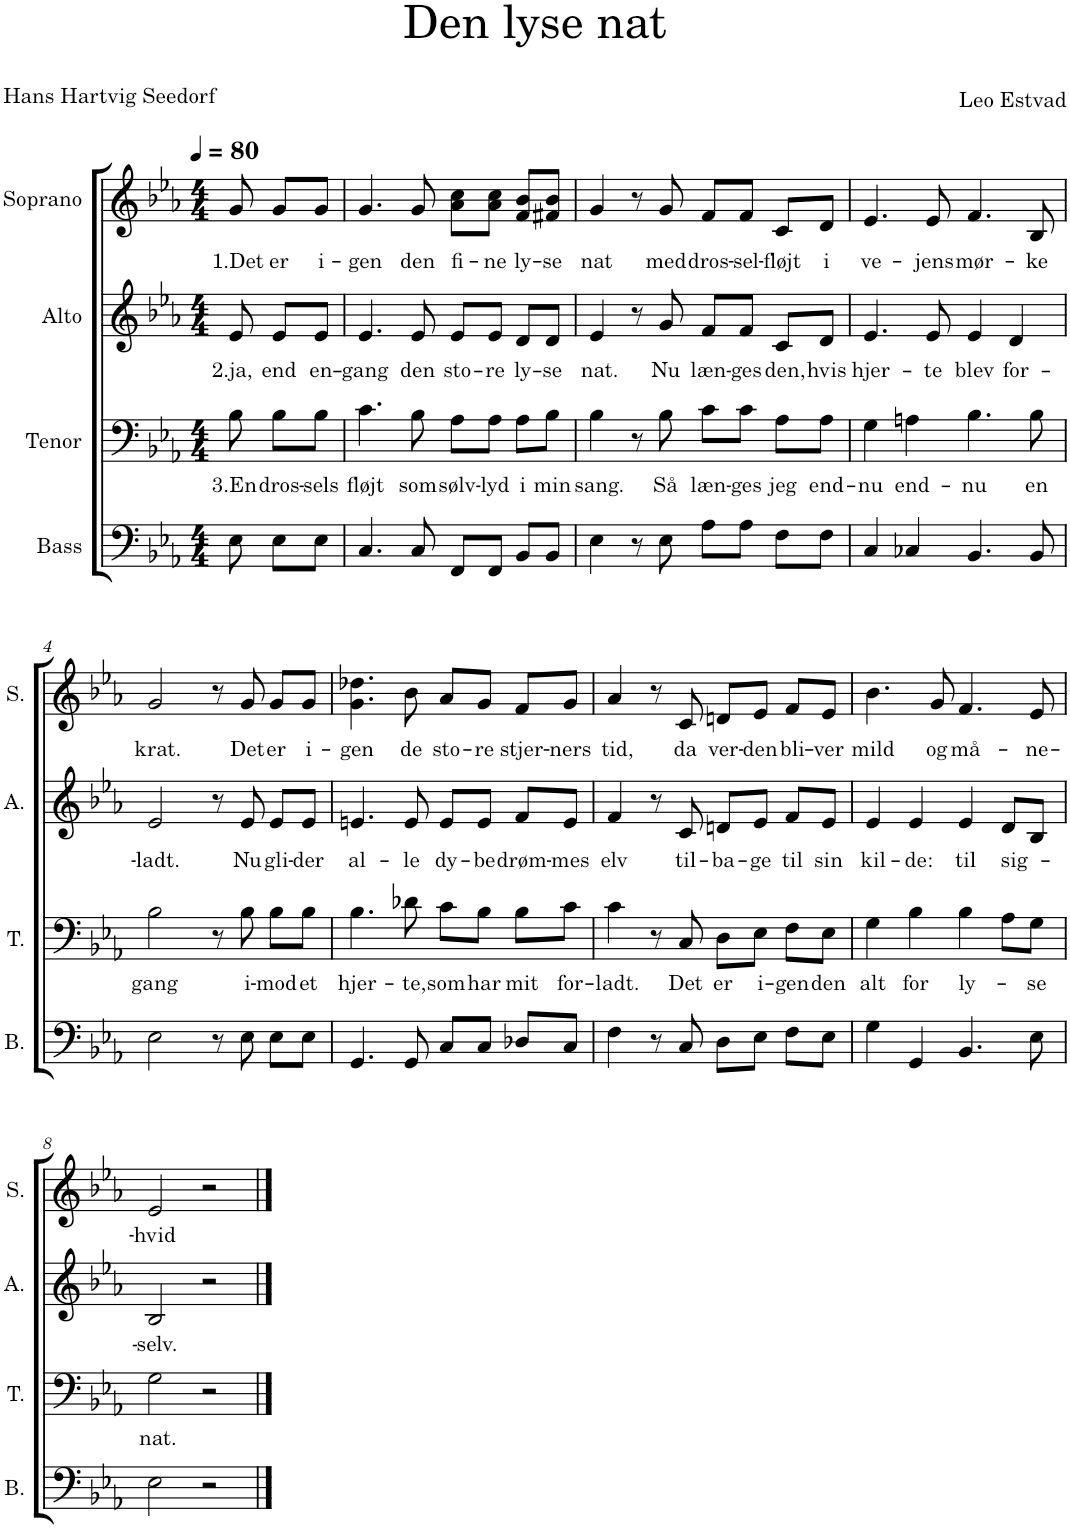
**kern	**kern	**text	**kern	**text	**kern	**text
*part4	*part3	*part3	*part2	*part2	*part1	*part1
*staff4	*staff3	*staff3	*staff2	*staff2	*staff1	*staff1
*I"Bass	*I"Tenor	*	*I"Alto	*	*I"Soprano	*
*I'B.	*I'T.	*	*I'A.	*	*I'S.	*
*clefF4	*clefF4	*	*clefG2	*	*clefG2	*
*k[b-e-a-]	*k[b-e-a-]	*	*k[b-e-a-]	*	*k[b-e-a-]	*
*M4/4	*M4/4	*	*M4/4	*	*M4/4	*
*MM80	*MM80	*	*MM80	*	*MM80	*
=	=	=	=	=	=	=
!	!	!LO:LY:b	!	!LO:LY:b	!	!LO:LY:b
8E-\	8B-\	3.En	8e-/	2.ja,	8g/	1.Det
!	!	!LO:LY:b	!	!LO:LY:b	!	!LO:LY:b
8E-\L	8B-\L	dros-	8e-/L	end	8g/L	er
!	!	!LO:LY:b	!	!LO:LY:b	!	!LO:LY:b
8E-\J	8B-\J	-sels	8e-/J	en-	8g/J	i-
=1	=1	=1	=1	=1	=1	=1
!	!	!LO:LY:b	!	!LO:LY:b	!	!LO:LY:b
4.C/	4.c\	fløjt	4.e-/	-gang	4.g/	-gen
!	!	!LO:LY:b	!	!LO:LY:b	!	!LO:LY:b
8C/	8B-\	som	8e-/	den	8g/	den
!	!	!LO:LY:b	!	!LO:LY:b	!	!LO:LY:b
8FF/L	8A-\L	sølv-	8e-/L	sto-	8a-\ 8cc\L	fi-
!	!	!LO:LY:b	!	!LO:LY:b	!	!LO:LY:b
8FF/J	8A-\J	-lyd	8e-/J	-re	8a-\ 8cc\J	-ne
!	!	!LO:LY:b	!	!LO:LY:b	!	!LO:LY:b
8BB-/L	8A-\L	i	8d/L	ly-	8f/ 8b-/L	ly-
!	!	!LO:LY:b	!	!LO:LY:b	!	!LO:LY:b
8BB-/J	8B-\J	min	8d/J	-se	8f#X/ 8b-/J	-se
=2	=2	=2	=2	=2	=2	=2
!	!	!LO:LY:b	!	!LO:LY:b	!	!LO:LY:b
4E-\	4B-\	sang.	4e-/	nat.	4g/	nat
8r	8r	.	8r	.	8r	.
!	!	!LO:LY:b	!	!LO:LY:b	!	!LO:LY:b
8E-\	8B-\	Så	8g/	Nu	8g/	med
!	!	!LO:LY:b	!	!LO:LY:b	!	!LO:LY:b
8A-\L	8c\L	læn-	8f/L	læn-	8f/L	dros-
!	!	!LO:LY:b	!	!LO:LY:b	!	!LO:LY:b
8A-\J	8c\J	-ges	8f/J	-ges	8f/J	-sel-
!	!	!LO:LY:b	!	!LO:LY:b	!	!LO:LY:b
8F\L	8A-\L	jeg	8c/L	den,	8c/L	-fløjt
!	!	!LO:LY:b	!	!LO:LY:b	!	!LO:LY:b
8F\J	8A-\J	end-	8d/J	hvis	8d/J	i
=3	=3	=3	=3	=3	=3	=3
!	!	!LO:LY:b	!	!LO:LY:b	!	!LO:LY:b
4C/	4G\	-nu	4.e-/	hjer-	4.e-/	ve-
!	!	!LO:LY:b	!	!	!	!
4C-X/	4An\	end-	.	.	.	.
!	!	!	!	!LO:LY:b	!	!LO:LY:b
.	.	.	8e-/	-te	8e-/	-jens
!	!	!LO:LY:b	!	!LO:LY:b	!	!LO:LY:b
4.BB-/	4.B-\	-nu	4e-/	blev	4.f/	mør-
!	!	!	!	!LO:LY:b	!	!
.	.	.	4d/	for-	.	.
!	!	!LO:LY:b	!	!	!	!LO:LY:b
8BB-/	8B-\	en	.	.	8B-/	-ke
!!LO:LB:g=z
=4	=4	=4	=4	=4	=4	=4
!	!	!LO:LY:b	!	!LO:LY:b	!	!LO:LY:b
2E-\	2B-\	gang	2e-/	-ladt.	2g/	krat.
8r	8r	.	8r	.	8r	.
!	!	!LO:LY:b	!	!LO:LY:b	!	!LO:LY:b
8E-\	8B-\	i-	8e-/	Nu	8g/	Det
!	!	!LO:LY:b	!	!LO:LY:b	!	!LO:LY:b
8E-\L	8B-\L	-mod	8e-/L	gli-	8g/L	er
!	!	!LO:LY:b	!	!LO:LY:b	!	!LO:LY:b
8E-\J	8B-\J	et	8e-/J	-der	8g/J	i-
=5	=5	=5	=5	=5	=5	=5
!	!	!LO:LY:b	!	!LO:LY:b	!	!LO:LY:b
4.GG/	4.B-\	hjer-	4.en/	al-	4.g\ 4.dd-X\	-gen
!	!	!LO:LY:b	!	!LO:LY:b	!	!LO:LY:b
8GG/	8d-X\	-te,	8e/	-le	8b-\	de
!	!	!LO:LY:b	!	!LO:LY:b	!	!LO:LY:b
8C/L	8c\L	som	8e/L	dy-	8a-/L	sto-
!	!	!LO:LY:b	!	!LO:LY:b	!	!LO:LY:b
8C/J	8B-\J	har	8e/J	-be	8g/J	-re
!	!	!LO:LY:b	!	!LO:LY:b	!	!LO:LY:b
8D-X/L	8B-\L	mit	8f/L	drøm-	8f/L	stjer-
!	!	!LO:LY:b	!	!LO:LY:b	!	!LO:LY:b
8C/J	8c\J	for-	8e/J	-mes	8g/J	-ners
=6	=6	=6	=6	=6	=6	=6
!	!	!LO:LY:b	!	!LO:LY:b	!	!LO:LY:b
4F\	4c\	-ladt.	4f/	elv	4a-/	tid,
8r	8r	.	8r	.	8r	.
!	!	!LO:LY:b	!	!LO:LY:b	!	!LO:LY:b
8C/	8C/	Det	8c/	til-	8c/	da
!	!	!LO:LY:b	!	!LO:LY:b	!	!LO:LY:b
8D\L	8D\L	er	8dn/L	-ba-	8dn/L	ver-
!	!	!LO:LY:b	!	!LO:LY:b	!	!LO:LY:b
8E-\J	8E-\J	i-	8e-/J	-ge	8e-/J	-den
!	!	!LO:LY:b	!	!LO:LY:b	!	!LO:LY:b
8F\L	8F\L	-gen	8f/L	til	8f/L	bli-
!	!	!LO:LY:b	!	!LO:LY:b	!	!LO:LY:b
8E-\J	8E-\J	den	8e-/J	sin	8e-/J	-ver
=7	=7	=7	=7	=7	=7	=7
!	!	!LO:LY:b	!	!LO:LY:b	!	!LO:LY:b
4G\	4G\	alt	4e-/	kil-	4.b-\	mild
!	!	!LO:LY:b	!	!LO:LY:b	!	!
4GG/	4B-\	for	4e-/	-de:	.	.
!	!	!	!	!	!	!LO:LY:b
.	.	.	.	.	8g/	og
!	!	!LO:LY:b	!	!LO:LY:b	!	!LO:LY:b
4.BB-/	4B-\	ly-	4e-/	til	4.f/	må-
!	!	!	!	!LO:LY:b	!	!
.	8A-\L	.	8d/L	sig-	.	.
!	!	!LO:LY:b	!	!	!	!LO:LY:b
8E-\	8G\J	-se	8B-/J	.	8e-/	-ne-
!!LO:LB:g=z
=8	=8	=8	=8	=8	=8	=8
!	!	!LO:LY:b	!	!LO:LY:b	!	!LO:LY:b
2E-\	2G\	nat.	2B-/	-selv.	2e-/	-hvid
2r	2r	.	2r	.	2r	.
==	==	==	==	==	==	==
*-	*-	*-	*-	*-	*-	*-
